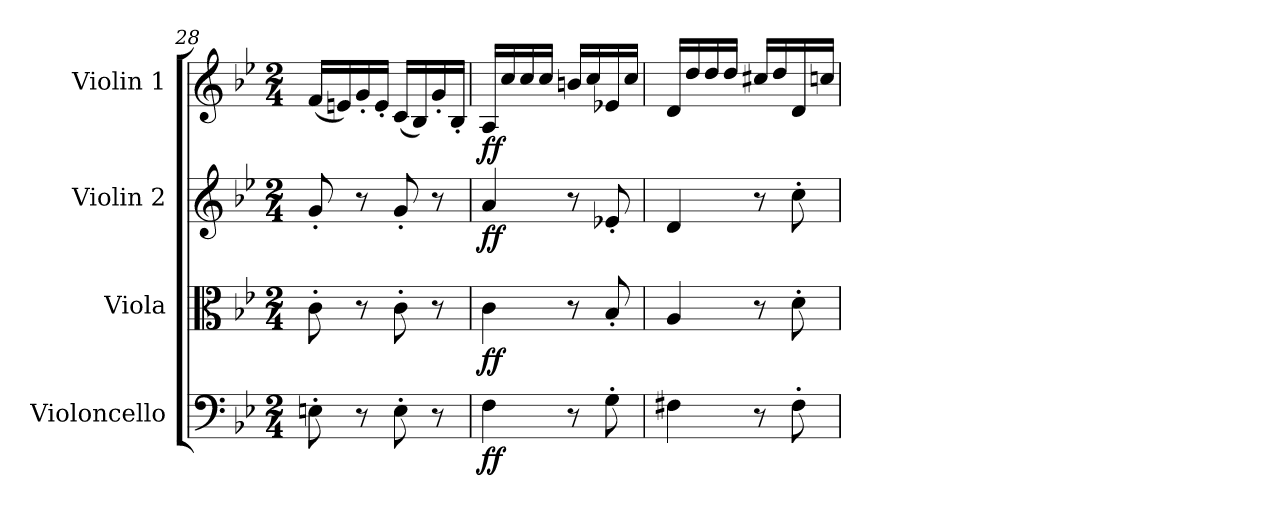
**kern	**dynam	**kern	**dynam	**kern	**dynam	**kern	**dynam
*part4	*part4	*part3	*part3	*part2	*part2	*part1	*part1
*staff4	*staff4	*staff3	*staff3	*staff2	*staff2	*staff1	*staff1
*I"Violoncello	*	*I"Viola	*	*I"Violin 2	*	*I"Violin 1	*
*I'Vc	*	*I'Vla	*	*I'Vln	*	*I'Vln	*
!!LO:LB:g=z
*clefF4	*	*clefC3	*	*clefG2	*	*clefG2	*
*k[b-e-]	*	*k[b-e-]	*	*k[b-e-]	*	*k[b-e-]	*
*M2/4	*	*M2/4	*	*M2/4	*	*M2/4	*
=28	=28	=28	=28	=28	=28	=28	=28
8En'\	.	8c'\	.	8g'/	.	(16f/LL	.
.	.	.	.	.	.	16en/)	.
8r	.	8r	.	8r	.	16g'/	.
.	.	.	.	.	.	16e'/JJ	.
8E'\	.	8c'\	.	8g'/	.	(16c/LL	.
.	.	.	.	.	.	16B-/)	.
8r	.	8r	.	8r	.	16g'/	.
.	.	.	.	.	.	16B-'/JJ	.
!!LO:PB:g=z
=29	=29	=29	=29	=29	=29	=29	=29
!	!LO:DY:b	!	!LO:DY:b	!	!LO:DY:b	!	!LO:DY:b
4F\	ff	4c\	ff	4a/	ff	16A/LL	ff
.	.	.	.	.	.	16cc/	.
.	.	.	.	.	.	16cc/	.
.	.	.	.	.	.	16cc/JJ	.
8r	.	8r	.	8r	.	16bn/LL	.
.	.	.	.	.	.	16cc/	.
8G'\	.	8B-'/	.	8e-X'/	.	16e-X/	.
.	.	.	.	.	.	16cc/JJ	.
=30	=30	=30	=30	=30	=30	=30	=30
4F#X\	.	4A/	.	4d/	.	16d/LL	.
.	.	.	.	.	.	16dd/	.
.	.	.	.	.	.	16dd/	.
.	.	.	.	.	.	16dd/JJ	.
8r	.	8r	.	8r	.	16cc#X/LL	.
.	.	.	.	.	.	16dd/	.
8F#'\	.	8d'\	.	8cc'\	.	16d/	.
.	.	.	.	.	.	16ccn/JJ	.
=	=	=	=	=	=	=	=
*-	*-	*-	*-	*-	*-	*-	*-
